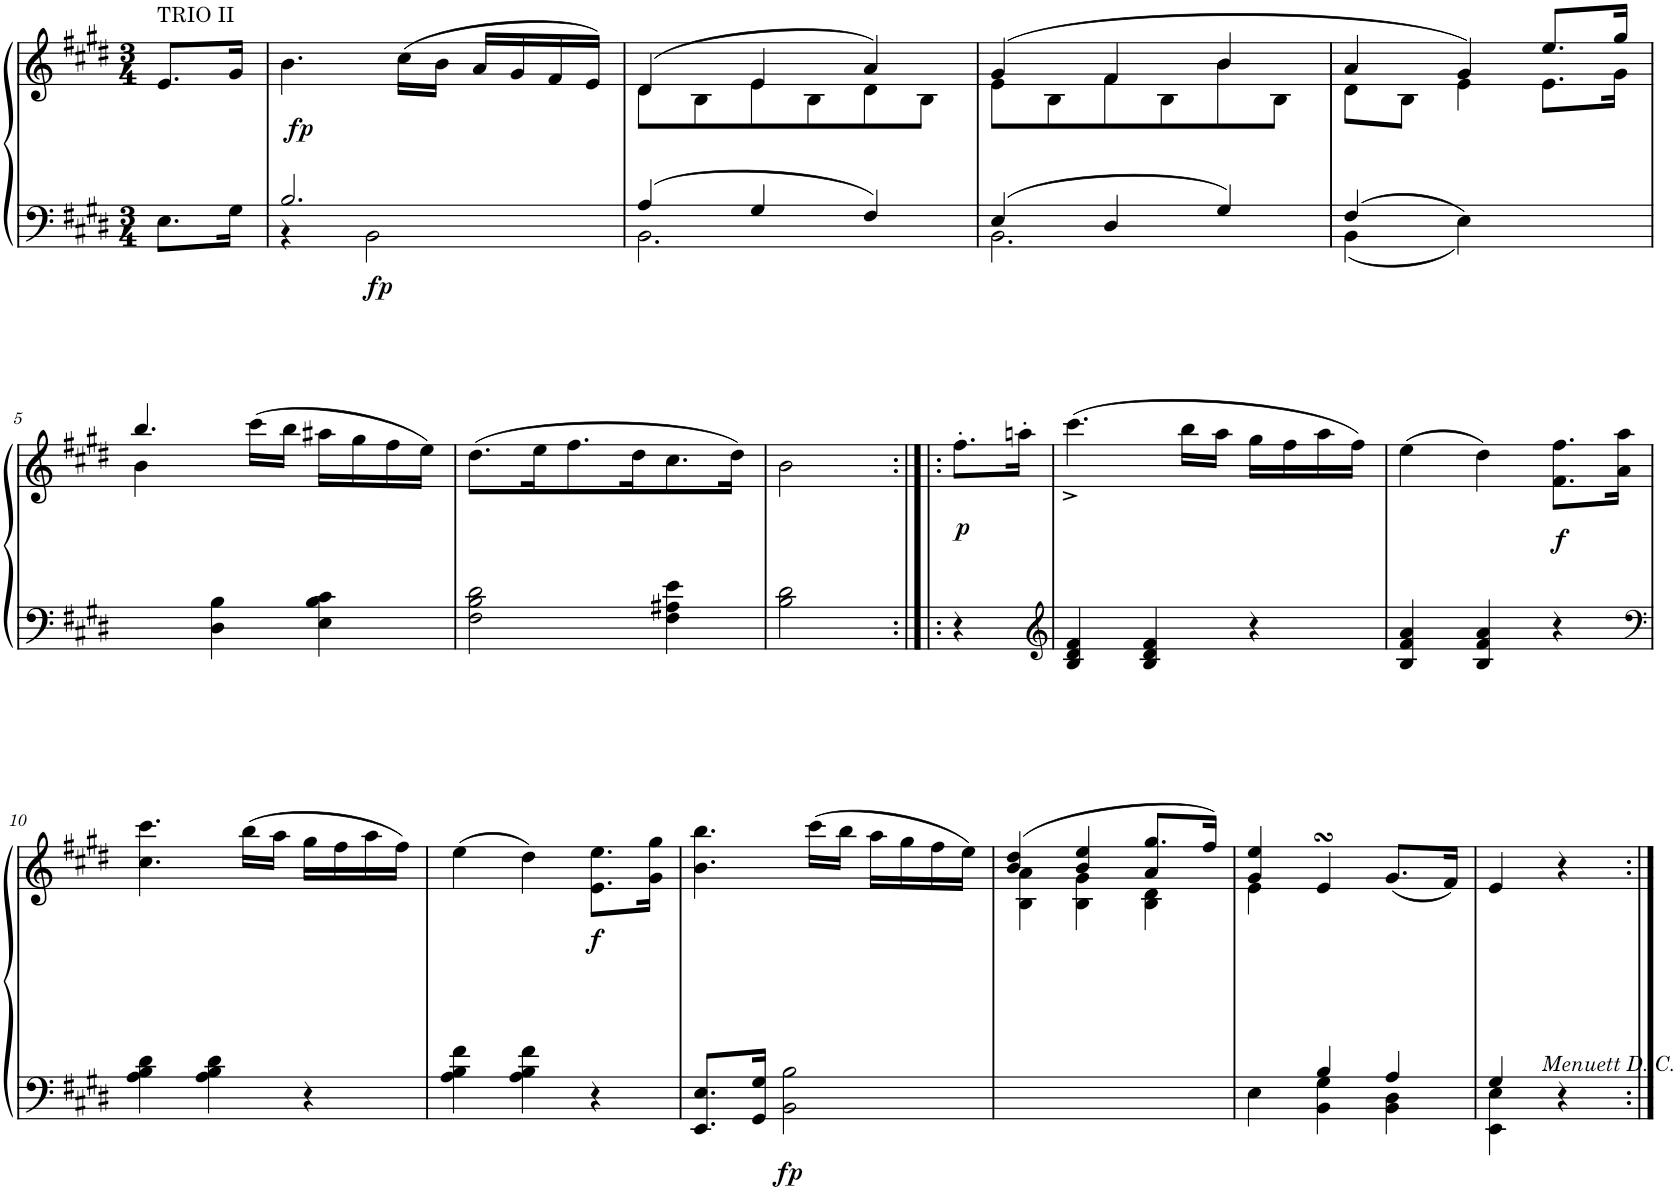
**kern	**kern	**dynam
*part1	*part1	*part1
*staff2	*staff1	*staff1/2
*I"Piano	*	*
*I'Pno.	*	*
*clefF4	*clefG2	*
*k[f#c#g#d#]	*k[f#c#g#d#]	*
*M3/4	*M3/4	*
=	=	=
!	!LO:TX:a:t=TRIO II	!
8.E\L	8.e/L	.
16G#\Jk	16g#/Jk	.
=1	=1	=1
*^	*	*
!	!	!	!LO:DY:b
2.B/	4r	4.b\	fp
!	!	!	!LO:DY:b=2
.	2BB\	.	fp
.	.	(16cc#\LL	.
.	.	16b\JJ	.
.	.	16a/LL	.
.	.	16g#/	.
.	.	16f#/	.
.	.	16e/JJ)	.
=2	=2	=2	=2
*	*	*^	*
4A/	2.BB\	(4d#/	8d#\L	.
.	.	.	8B\	.
4G#/	.	4e/	8e\	.
.	.	.	8B\	.
4F#/	.	4a/)	8d#\	.
.	.	.	8B\J	.
=3	=3	=3	=3	=3
4E/	2.BB\	(4g#/	8e\L	.
.	.	.	8B\	.
4D#/	.	4f#/	8f#\	.
.	.	.	8B\	.
4G#/	.	4b/	8b\	.
.	.	.	8B\J	.
=4	=4	=4	=4	=4
*	*	*	*^	*
4F#/	(<4BB\	4a/	8d#\L	2ryy	.
.	.	.	8B\J	.	.
4E\	4ryy	4g#/)	4e\	.	.
4ryy	4ryy	8.ee/L	4ryy	8.e\L	.
.	.	16gg#/Jk	.	16g#\Jk	.
*v	*v	*	*	*	*
*	*	*v	*v	*
!!LO:LB:g=z
=5	=5	=5	=5
4ryy	4.bb/	4b\	.
4D#\ 4B\	.	2ryy	.
.	16ccc#\LL	.	.
.	16bb\JJ	.	.
4E\ 4B\ 4c#\	16aa#X\LL	.	.
.	16gg#\	.	.
.	16ff#\	.	.
.	16ee\JJ)	.	.
*	*v	*v	*
=6	=6	=6
2F#\ 2B\ 2d#\	(8.dd#\L	.
.	16ee\K	.
.	8.ff#\	.
.	16dd#\K	.
4F#\ 4A#X\ 4e\	8.cc#\	.
.	16dd#\Jk)	.
=7	=7	=7
2B\ 2d#\	2b\	.
=7X1:|!|:	=7X1:|!|:	=7X1:|!|:
!	!	!LO:DY:b
4r	8.ff#'\L	p
.	16aan'\Jk	.
=8	=8	=8
*clefG2	*	*
4B/ 4d#/ 4f#/	(4.ccc#^<\	.
4B/ 4d#/ 4f#/	.	.
.	16bb\LL	.
.	16aa\JJ	.
4r	16gg#\LL	.
.	16ff#\	.
.	16aa\	.
.	16ff#\JJ)	.
=9	=9	=9
4B/ 4f#/ 4a/	(4ee\	.
4B/ 4f#/ 4a/	4dd#\)	.
!	!	!LO:DY:b
4r	8.f#\ 8.ff#\L	f
.	16a\ 16aa\Jk	.
!!LO:LB:g=z
=10	=10	=10
*clefF4	*	*
4A\ 4B\ 4d#\	4.cc#\ 4.ccc#\	.
4A\ 4B\ 4d#\	.	.
.	(16bb\LL	.
.	16aa\JJ	.
4r	16gg#\LL	.
.	16ff#\	.
.	16aa\	.
.	16ff#\JJ)	.
=11	=11	=11
4A\ 4B\ 4f#\	(4ee\	.
4A\ 4B\ 4f#\	4dd#\)	.
!	!	!LO:DY:b
4r	8.e\ 8.ee\L	f
.	16g#\ 16gg#\Jk	.
=12	=12	=12
8.EE/ 8.E/L	4.b\ 4.bb\	.
16GG#/ 16G#/Jk	.	.
!	!	!LO:DY:b=2
2BB\ 2B\	.	fp
.	(16ccc#\LL	.
.	16bb\JJ	.
.	16aa\LL	.
.	16gg#\	.
.	16ff#\	.
.	16ee\JJ)	.
=13	=13	=13
*	*^	*
*	*	*^	*
2.ryy	(4b/ 4dd#/	2ryy	4B\ 4a\	.
.	4b/ 4ee/	.	4B\ 4g#\	.
.	8.gg#/L	4a/	4B\ 4d#\	.
.	16ff#/Jk)	.	.	.
*	*	*v	*v	*
=14	=14	=14	=14
*^	*	*	*
4E\	4ryy	4g#/ 4ee/	4e\	.
4B/	4BB\ 4G#\	4esSSs/	2ryy	.
4A/	4BB\ 4D#\	(8.g#/L	.	.
.	.	16f#/Jk)	.	.
*	*	*v	*v	*
=15	=15	=15	=15
4G#/	4EE\ 4E\	4e/	.
!	!	!LO:TX:b:i:t=Menuett D. C.	!
4r	4ryy	4r	.
*v	*v	*	*
=:|!	=:|!	=:|!
*-	*-	*-
